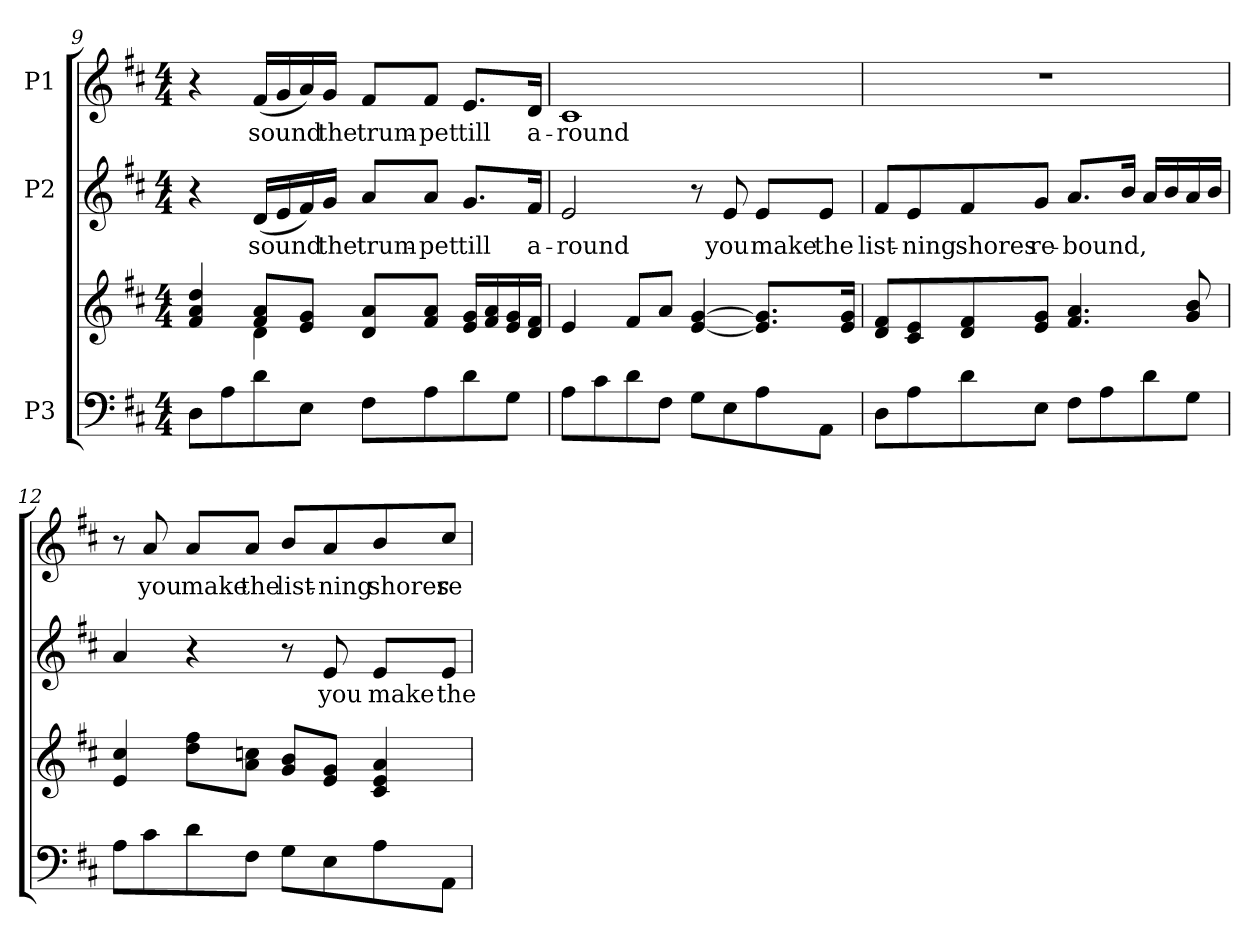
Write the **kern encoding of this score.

**kern	**kern	**kern	**text	**kern	**text
*part3	*part3	*part2	*part2	*part1	*part1
*staff4	*staff3	*staff2	*staff2	*staff1	*staff1
*I"P3	*	*I"P2	*	*I"P1	*
!!LO:LB:g=z
*clefF4	*clefG2	*clefG2	*	*clefG2	*
*k[f#c#]	*k[f#c#]	*k[f#c#]	*	*k[f#c#]	*
*D:	*D:	*D:	*	*D:	*
*M4/4	*M4/4	*M4/4	*	*M4/4	*
=9	=9	=9	=9	=9	=9
*	*^	*	*	*	*
8Di\L	4f#i/ 4ai 4ddi	4ryy	4r	.	4r	.
8Ai\	.	.	.	.	.	.
!	!	!	!	!LO:LY:b:color=#000000	!	!
!	!	!	!	!	!	!LO:LY:b:color=#000000
8di\	8f#i/ 8aiL	4di\	(16di/LL	sound	(16f#i/LL	sound
.	.	.	16ei/	.	16gi/	.
8Ei\J	8ei/ 8giJ	.	16f#i/)	.	16ai/)	.
!	!	!	!	!LO:LY:b:color=#000000	!	!
!	!	!	!	!	!	!LO:LY:b:color=#000000
.	.	.	16gi/JJ	the	16gi/JJ	the
!	!	!	!	!LO:LY:b:color=#000000	!	!
!	!	!	!	!	!	!LO:LY:b:color=#000000
8F#i\L	8di/ 8aiL	2ryy	8ai/L	trum-	8f#i/L	trum-
!	!	!	!	!LO:LY:b:color=#000000	!	!
!	!	!	!	!	!	!LO:LY:b:color=#000000
8Ai\	8f#i/ 8aiJ	.	8ai/J	-pet	8f#i/J	-pet
!	!	!	!	!LO:LY:b:color=#000000	!	!
!	!	!	!	!	!	!LO:LY:b:color=#000000
8di\	16ei/ 16giLL	.	8.gi/L	till	8.ei/L	till
.	16f#i/ 16ai	.	.	.	.	.
8Gi\J	16ei/ 16gi	.	.	.	.	.
!	!	!	!	!LO:LY:b:color=#000000	!	!
!	!	!	!	!	!	!LO:LY:b:color=#000000
.	16di/ 16f#iJJ	.	16f#i/Jk	a-	16di/Jk	a-
*	*v	*v	*	*	*	*
=10	=10	=10	=10	=10	=10
!	!	!	!LO:LY:b:color=#000000	!	!
!	!	!	!	!	!LO:LY:b:color=#000000
8Ai\L	4ei/	2ei/	-round	1c#i	-round
8c#i\	.	.	.	.	.
8di\	8f#i/L	.	.	.	.
8F#i\J	8ai/J	.	.	.	.
8Gi\L	[4ei/ [4gi	8r	.	.	.
!	!	!	!LO:LY:b:color=#000000	!	!
8Ei\	.	8ei/	you	.	.
!	!	!	!LO:LY:b:color=#000000	!	!
8Ai\	8.ei/] 8.gi]L	8ei/L	make	.	.
!	!	!	!LO:LY:b:color=#000000	!	!
8AAi\J	.	8ei/J	the	.	.
.	16ei/ 16giJk	.	.	.	.
=11	=11	=11	=11	=11	=11
!	!	!	!LO:LY:b:color=#000000	!	!
8Di\L	8di/ 8f#iL	8f#i/L	list-	1r	.
!	!	!	!LO:LY:b:color=#000000	!	!
8Ai\	8c#i/ 8ei	8ei/	-ning	.	.
!	!	!	!LO:LY:b:color=#000000	!	!
8di\	8di/ 8f#i	8f#i/	shores	.	.
!	!	!	!LO:LY:b:color=#000000	!	!
8Ei\J	8ei/ 8giJ	8gi/J	re-	.	.
!	!	!	!LO:LY:b:color=#000000	!	!
8F#i\L	4.f#i/ 4.ai	8.ai/L	-bound,	.	.
8Ai\	.	.	.	.	.
.	.	16bi/Jk	.	.	.
8di\	.	16ai/LL	.	.	.
.	.	16bi/	.	.	.
8Gi\J	8gi/ 8bi	16ai/	.	.	.
.	.	16bi/JJ	.	.	.
!!LO:PB:g=z
=12	=12	=12	=12	=12	=12
8Ai\L	4ei/ 4cc#i	4ai/	.	8r	.
!	!	!	!	!	!LO:LY:b:color=#000000
8c#i\	.	.	.	8ai/	you
!	!	!	!	!	!LO:LY:b:color=#000000
8di\	8ddi\ 8ff#iL	4r	.	8ai/L	make
!	!	!	!	!	!LO:LY:b:color=#000000
8F#i\J	8ai\ 8ccniJ	.	.	8ai/J	the
!	!	!	!	!	!LO:LY:b:color=#000000
8Gi\L	8gi/ 8biL	8r	.	8bi/L	list-
!	!	!	!LO:LY:b:color=#000000	!	!
!	!	!	!	!	!LO:LY:b:color=#000000
8Ei\	8ei/ 8giJ	8ei/	you	8ai/	-ning
!	!	!	!LO:LY:b:color=#000000	!	!
!	!	!	!	!	!LO:LY:b:color=#000000
8Ai\	4c#i/ 4ei 4ai	8ei/L	make	8bi/	shores
!	!	!	!LO:LY:b:color=#000000	!	!
!	!	!	!	!	!LO:LY:b:color=#000000
8AAi\J	.	8ei/J	the	8cc#i/J	re-
=	=	=	=	=	=
*-	*-	*-	*-	*-	*-
